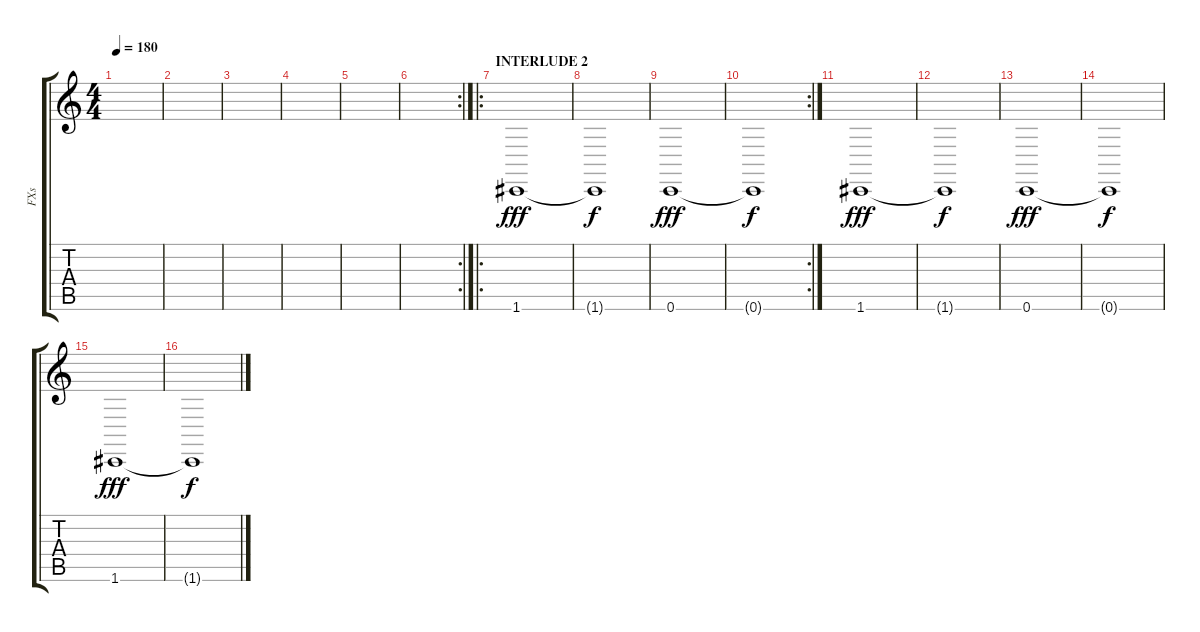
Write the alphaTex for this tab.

\track ("FXs" "FXs") {instrument lead2sawtooth}
\staff {score tabs}
\tuning (D4 A3 F3 C3 G2 C2) {hide}
\ts (4 4)
\tempo 180
\clef g2
\ks c
|
|
|
|
|
\rc 2
|
\ro
\section ("" "INTERLUDE 2")
1.6.1{dy fff instrument fx2soundtrack} |
1.6{t}.1{dy f} |
0.6.1{dy fff} |
\rc 2
0.6{t}.1{dy f} |
1.6.1{dy fff instrument fx2soundtrack} |
1.6{t}.1{dy f} |
0.6.1{dy fff} |
0.6{t}.1{dy f} |
1.6.1{dy fff instrument fx2soundtrack} |
1.6{t}.1{dy f}
